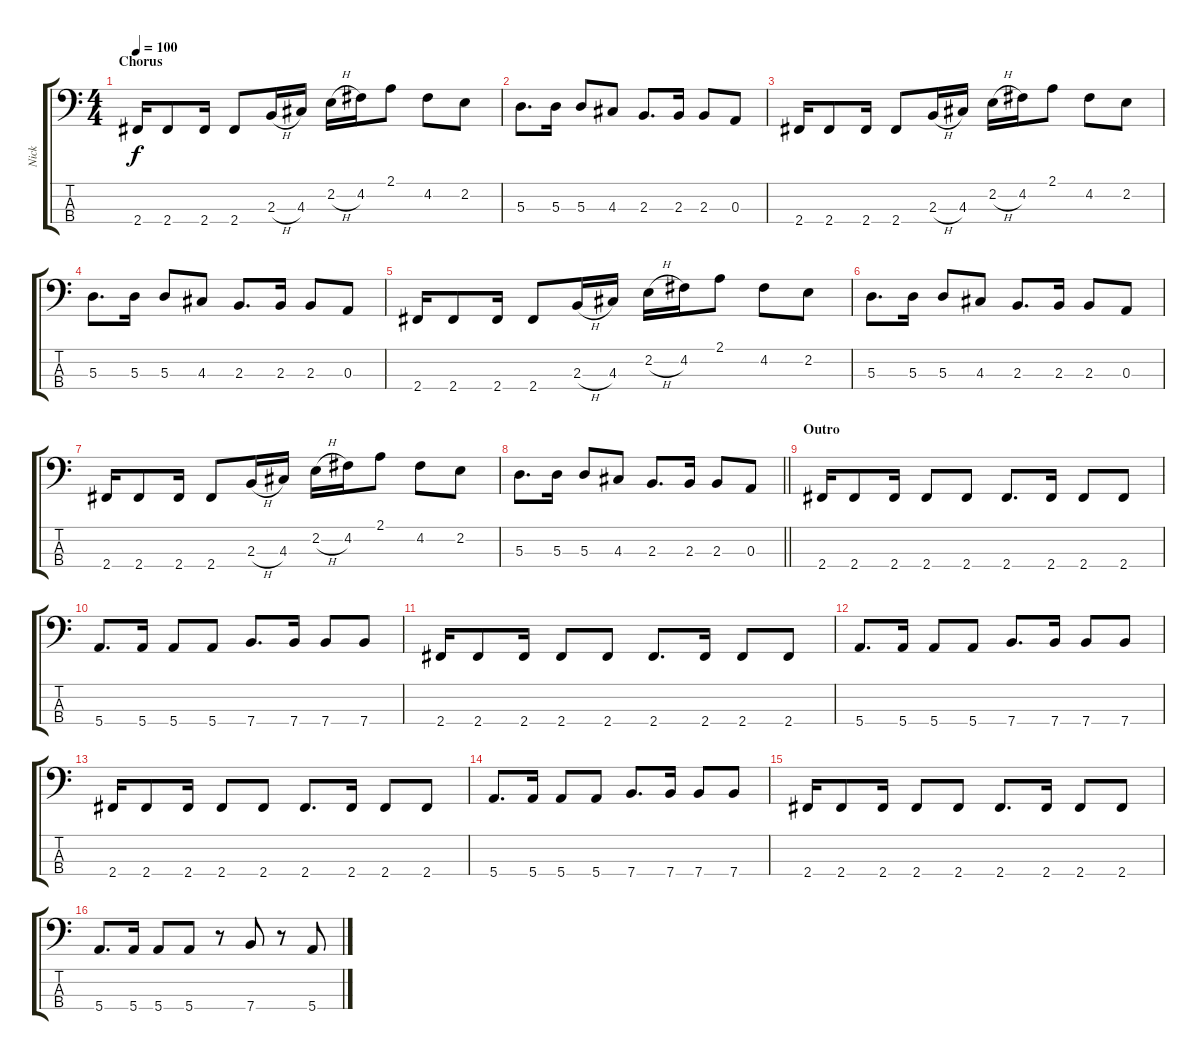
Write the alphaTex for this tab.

\track ("Nick" "Nick") {instrument electricbasspick}
\staff {score tabs}
\tuning (G2 D2 A1 E1) {hide}
\ts (4 4)
\section ("" "Chorus")
\tempo 100
\clef f4
\ks c
2.4.16{dy f} 2.4.8 2.4.16 2.4.8 2.3{h}.16 4.3.16 2.2{h}.16 4.2.16 2.1.8 4.2.8 2.2.8 |
5.3.8{d} 5.3.16 5.3.8 4.3.8 2.3.8{d} 2.3.16 2.3.8 0.3.8 |
2.4.16 2.4.8 2.4.16 2.4.8 2.3{h}.16 4.3.16 2.2{h}.16 4.2.16 2.1.8 4.2.8 2.2.8 |
5.3.8{d} 5.3.16 5.3.8 4.3.8 2.3.8{d} 2.3.16 2.3.8 0.3.8 |
2.4.16 2.4.8 2.4.16 2.4.8 2.3{h}.16 4.3.16 2.2{h}.16 4.2.16 2.1.8 4.2.8 2.2.8 |
5.3.8{d} 5.3.16 5.3.8 4.3.8 2.3.8{d} 2.3.16 2.3.8 0.3.8 |
2.4.16 2.4.8 2.4.16 2.4.8 2.3{h}.16 4.3.16 2.2{h}.16 4.2.16 2.1.8 4.2.8 2.2.8 |
\barLineRight lightlight
5.3.8{d} 5.3.16 5.3.8 4.3.8 2.3.8{d} 2.3.16 2.3.8 0.3.8 |
\section ("" "Outro")
2.4.16 2.4.8 2.4.16 2.4.8 2.4.8 2.4.8{d} 2.4.16 2.4.8 2.4.8 |
5.4.8{d} 5.4.16 5.4.8 5.4.8 7.4.8{d} 7.4.16 7.4.8 7.4.8 |
2.4.16 2.4.8 2.4.16 2.4.8 2.4.8 2.4.8{d} 2.4.16 2.4.8 2.4.8 |
5.4.8{d} 5.4.16 5.4.8 5.4.8 7.4.8{d} 7.4.16 7.4.8 7.4.8 |
2.4.16 2.4.8 2.4.16 2.4.8 2.4.8 2.4.8{d} 2.4.16 2.4.8 2.4.8 |
5.4.8{d} 5.4.16 5.4.8 5.4.8 7.4.8{d} 7.4.16 7.4.8 7.4.8 |
2.4.16 2.4.8 2.4.16 2.4.8 2.4.8 2.4.8{d} 2.4.16 2.4.8 2.4.8 |
5.4.8{d} 5.4.16 5.4.8 5.4.8 r.8 7.4.8 r.8 5.4.8
